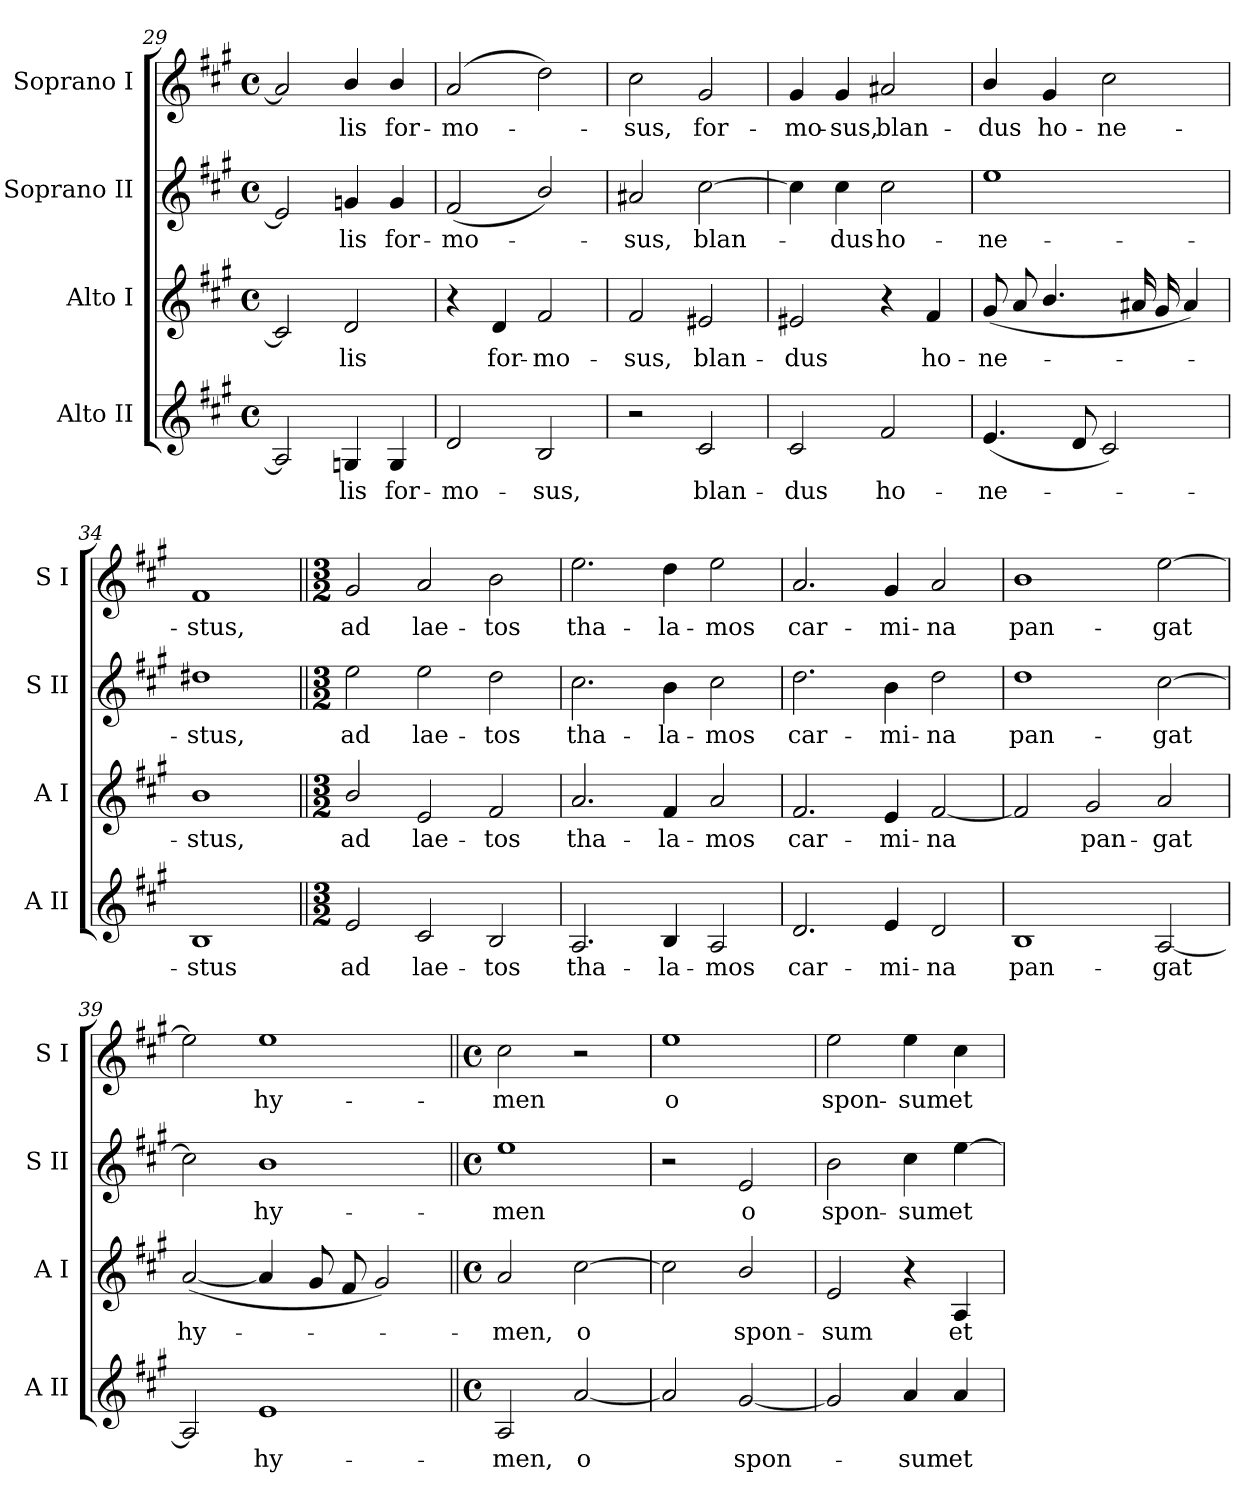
**kern	**text	**kern	**text	**kern	**text	**kern	**text
*part4	*part4	*part3	*part3	*part2	*part2	*part1	*part1
*staff4	*staff4	*staff3	*staff3	*staff2	*staff2	*staff1	*staff1
*I"Alto II	*	*I"Alto I	*	*I"Soprano II	*	*I"Soprano I	*
*I'A II	*	*I'A I	*	*I'S II	*	*I'S I	*
*clefG2	*	*clefG2	*	*clefG2	*	*clefG2	*
*k[f#c#g#]	*	*k[f#c#g#]	*	*k[f#c#g#]	*	*k[f#c#g#]	*
*A:	*	*A:	*	*A:	*	*A:	*
*M4/4	*	*M4/4	*	*M4/4	*	*M4/4	*
*met(c)	*	*met(c)	*	*met(c)	*	*met(c)	*
=29	=29	=29	=29	=29	=29	=29	=29
2A]	.	2c#]	.	2e]	.	2a]	.
!	!LO:LY:b	!	!LO:LY:b	!	!LO:LY:b	!	!LO:LY:b
4Gn	lis	2d	lis	4gn	lis	4b/	lis
!	!LO:LY:b	!	!	!	!LO:LY:b	!	!LO:LY:b
4G	for-	.	.	4g	for-	4b/	for-
=30	=30	=30	=30	=30	=30	=30	=30
!	!LO:LY:b	!	!	!	!LO:LY:b	!	!LO:LY:b
2d	-mo-	4r	.	(<2f#	-mo-	(<2a	-mo-
!	!	!	!LO:LY:b	!	!	!	!
.	.	4d	for-	.	.	.	.
!	!LO:LY:b	!	!LO:LY:b	!	!	!	!
2B	-sus,	2f#	-mo-	2b/)	.	2dd)	.
=31	=31	=31	=31	=31	=31	=31	=31
!	!	!	!LO:LY:b	!	!LO:LY:b	!	!LO:LY:b
2r	.	2f#	-sus,	2a#X	sus,	2cc#	sus,
!	!LO:LY:b	!	!LO:LY:b	!	!LO:LY:b	!	!LO:LY:b
2c#	blan-	2e#X	blan-	[2cc#	blan-	2g#	for-
=32	=32	=32	=32	=32	=32	=32	=32
!	!LO:LY:b	!	!LO:LY:b	!	!	!	!LO:LY:b
2c#	-dus	2e#X	-dus	4cc#]	.	4g#	-mo-
!	!	!	!	!	!LO:LY:b	!	!LO:LY:b
.	.	.	.	4cc#	dus	4g#	-sus,
!	!LO:LY:b	!	!	!	!LO:LY:b	!	!LO:LY:b
2f#	ho-	4r	.	2cc#	ho-	2a#X	blan-
!	!	!	!LO:LY:b	!	!	!	!
.	.	4f#	ho-	.	.	.	.
!!LO:LB:g=z
=33	=33	=33	=33	=33	=33	=33	=33
!	!LO:LY:b	!	!LO:LY:b	!	!LO:LY:b	!	!LO:LY:b
(<4.e	-ne-	(<8g#L	-ne-	1ee	-ne-	4b/	-dus
.	.	8a	.	.	.	.	.
!	!	!	!	!	!	!	!LO:LY:b
.	.	4.b/	.	.	.	4g#	ho-
8dL	.	.	.	.	.	.	.
!	!	!	!	!	!	!	!LO:LY:b
2c#)	.	.	.	.	.	2cc#	-ne-
.	.	16a#XL	.	.	.	.	.
.	.	16g#	.	.	.	.	.
.	.	4a#)	.	.	.	.	.
=34	=34	=34	=34	=34	=34	=34	=34
!	!LO:LY:b	!	!LO:LY:b	!	!LO:LY:b	!	!LO:LY:b
1B	stus	1b	stus,	1dd#X	-stus,	1f#	-stus,
=35||	=35||	=35||	=35||	=35||	=35||	=35||	=35||
*M3/2	*	*M3/2	*	*M3/2	*	*M3/2	*
!	!LO:LY:b	!	!LO:LY:b	!	!LO:LY:b	!	!LO:LY:b
2e	ad	2b/	ad	2ee	ad	2g#	ad
!	!LO:LY:b	!	!LO:LY:b	!	!LO:LY:b	!	!LO:LY:b
2c#	lae-	2e	lae-	2ee	lae-	2a	lae-
!	!LO:LY:b	!	!LO:LY:b	!	!LO:LY:b	!	!LO:LY:b
2B	-tos	2f#	-tos	2dd	-tos	2b	-tos
=36	=36	=36	=36	=36	=36	=36	=36
!	!LO:LY:b	!	!LO:LY:b	!	!LO:LY:b	!	!LO:LY:b
2.A	tha-	2.a	tha-	2.cc#	tha-	2.ee	tha-
!	!LO:LY:b	!	!LO:LY:b	!	!LO:LY:b	!	!LO:LY:b
4B	-la-	4f#	-la-	4b	-la-	4dd	-la-
!	!LO:LY:b	!	!LO:LY:b	!	!LO:LY:b	!	!LO:LY:b
2A	-mos	2a	-mos	2cc#	-mos	2ee	-mos
=37	=37	=37	=37	=37	=37	=37	=37
!	!LO:LY:b	!	!LO:LY:b	!	!LO:LY:b	!	!LO:LY:b
2.d	car-	2.f#	car-	2.dd	car-	2.a	car-
!	!LO:LY:b	!	!LO:LY:b	!	!LO:LY:b	!	!LO:LY:b
4e	-mi-	4e	-mi-	4b	-mi-	4g#	-mi-
!	!LO:LY:b	!	!LO:LY:b	!	!LO:LY:b	!	!LO:LY:b
2d	-na	[2f#	-na	2dd	-na	2a	-na
=38	=38	=38	=38	=38	=38	=38	=38
!	!LO:LY:b	!	!	!	!LO:LY:b	!	!LO:LY:b
1B	pan-	2f#]	.	1dd	pan-	1b	pan-
!	!	!	!LO:LY:b	!	!	!	!
.	.	2g#	pan-	.	.	.	.
!	!LO:LY:b	!	!LO:LY:b	!	!LO:LY:b	!	!LO:LY:b
[2A	-gat	2a	-gat	[2cc#	-gat	[2ee	-gat
=39	=39	=39	=39	=39	=39	=39	=39
!	!	!	!LO:LY:b	!	!	!	!
2A]	.	(<[2a	hy-	2cc#]	.	2ee]	.
!	!LO:LY:b	!	!	!	!LO:LY:b	!	!LO:LY:b
1e	hy-	4a]	.	1b	hy-	1ee	hy-
.	.	8g#	.	.	.	.	.
.	.	8f#	.	.	.	.	.
.	.	2g#)	.	.	.	.	.
!!LO:LB:g=z
=40||	=40||	=40||	=40||	=40||	=40||	=40||	=40||
*M4/4	*	*M4/4	*	*M4/4	*	*M4/4	*
*met(c)	*	*met(c)	*	*met(c)	*	*met(c)	*
!	!LO:LY:b	!	!LO:LY:b	!	!LO:LY:b	!	!LO:LY:b
2A	-men,	2a	men,	1ee	-men	2cc#	-men
!	!LO:LY:b	!	!LO:LY:b	!	!	!	!
[2a	o	[2cc#	o	.	.	2r	.
=41	=41	=41	=41	=41	=41	=41	=41
!	!	!	!	!	!	!	!LO:LY:b
2a]	.	2cc#]	.	2r	.	1ee	o
!	!LO:LY:b	!	!LO:LY:b	!	!LO:LY:b	!	!
[2g#	spon-	2b/	spon-	2e	o	.	.
=42	=42	=42	=42	=42	=42	=42	=42
!	!	!	!LO:LY:b	!	!LO:LY:b	!	!LO:LY:b
2g#]	.	2e	-sum	2b	spon-	2ee	spon-
!	!LO:LY:b	!	!	!	!LO:LY:b	!	!LO:LY:b
4a	sum	4r	.	4cc#	-sum	4ee	-sum
!	!LO:LY:b	!	!LO:LY:b	!	!LO:LY:b	!	!LO:LY:b
4a	et	4A	et	[4ee	et	4cc#	et
=	=	=	=	=	=	=	=
*-	*-	*-	*-	*-	*-	*-	*-
